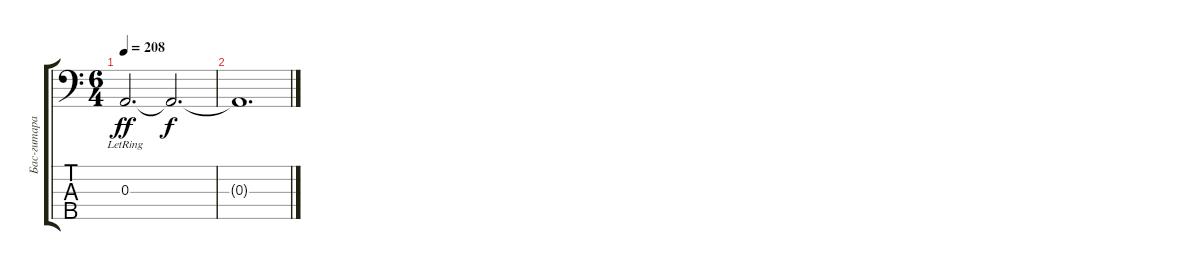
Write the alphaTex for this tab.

\track ("Бас-гитара (Нагаш)" "Бас-гитара") {instrument electricbassfinger}
\staff {score tabs}
\tuning (G2 D2 A1 E1 B0) {hide}
\ts (6 4)
\tempo 208
\clef f4
\ks c
0.3{lr}.2{d dy ff} 0.3{t}.2{d dy f} |
0.3{t}.1{d}
